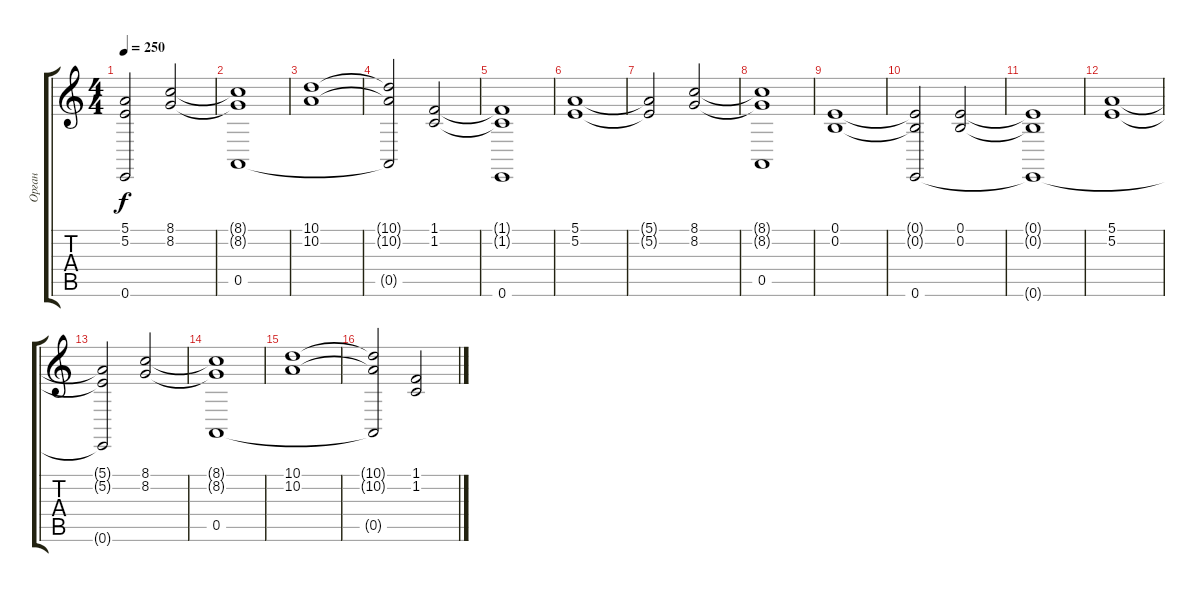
\track ("Орган" "Орган") {instrument churchorgan}
\staff {score tabs}
\tuning (E4 B3 G3 D3 A2 E2) {hide}
\ts (4 4)
\tempo 250
\clef g2
\ks c
(5.1{t} 5.2{t} 0.6{t}).2{dy f} (8.1 8.2).2 |
(8.1{t} 8.2{t} 0.5).1 |
(10.1 10.2).1 |
(10.1{t} 10.2{t} 0.5{t}).2 (1.1 1.2).2 |
(1.1{t} 1.2{t} 0.6).1 |
(5.1 5.2).1 |
(5.1{t} 5.2{t}).2 (8.1 8.2).2 |
(8.1{t} 8.2{t} 0.5).1 |
(0.1 0.2).1 |
(0.1{t} 0.2{t} 0.6).2 (0.1 0.2).2 |
(0.1{t} 0.2{t} 0.6{t}).1 |
(5.1 5.2).1 |
(5.1{t} 5.2{t} 0.6{t}).2 (8.1 8.2).2 |
(8.1{t} 8.2{t} 0.5).1 |
(10.1 10.2).1 |
(10.1{t} 10.2{t} 0.5{t}).2 (1.1 1.2).2
